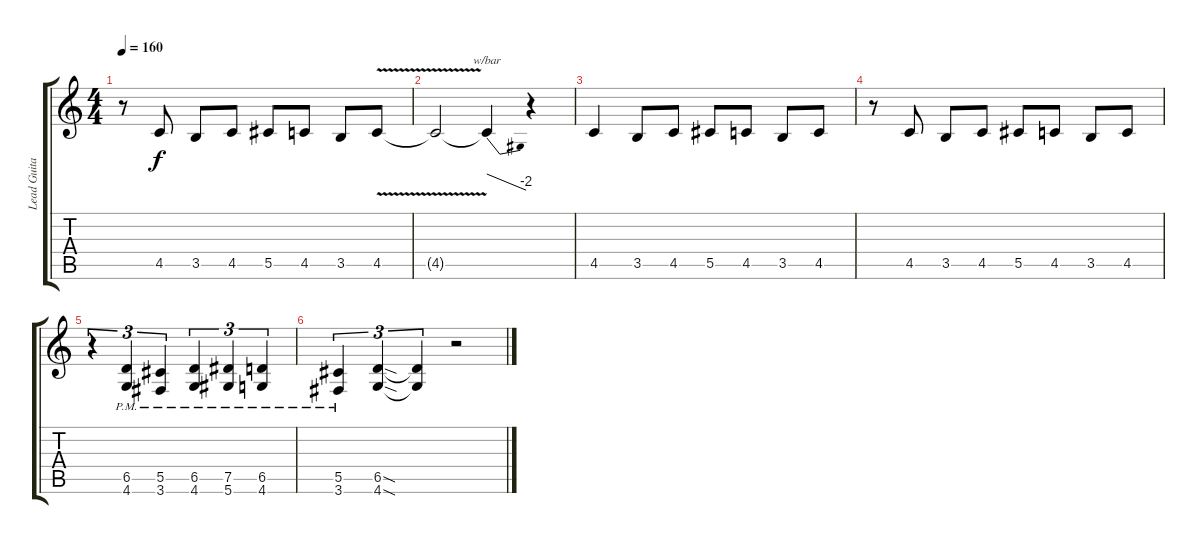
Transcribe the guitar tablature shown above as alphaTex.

\track ("Lead Guitar" "Lead Guita") {instrument distortionguitar}
\staff {score tabs}
\tuning (Eb4 Bb3 Gb3 Db3 Ab2 Eb2) {hide}
\ts (4 4)
\tempo 160
\clef g2
\ks c
r.8{dy f} 4.5.8 3.5.8 4.5.8 5.5.8 4.5.8 3.5.8 4.5{v}.8 |
4.5{t}.2 4.5{t}.4{tbe (dive default 0 0 60 -8)} r.4 |
4.5.4 3.5.8 4.5.8 5.5.8 4.5.8 3.5.8 4.5.8 |
r.8 4.5.8 3.5.8 4.5.8 5.5.8 4.5.8 3.5.8 4.5.8 |
r.4{tu (3 2)} (6.5{pm} 4.6{pm}).4{tu (3 2)} (5.5{pm} 3.6{pm}).4{tu (3 2)} (6.5{pm} 4.6{pm}).4{tu (3 2)} (7.5{pm} 5.6{pm}).4{tu (3 2)} (6.5{pm} 4.6{pm}).4{tu (3 2)} |
(5.5{pm} 3.6{pm}).4{tu (3 2)} (6.5{sod} 4.6{sod}).4{tu (3 2)} (6.5{t} 4.6{t}).4{tu (3 2)} r.2
